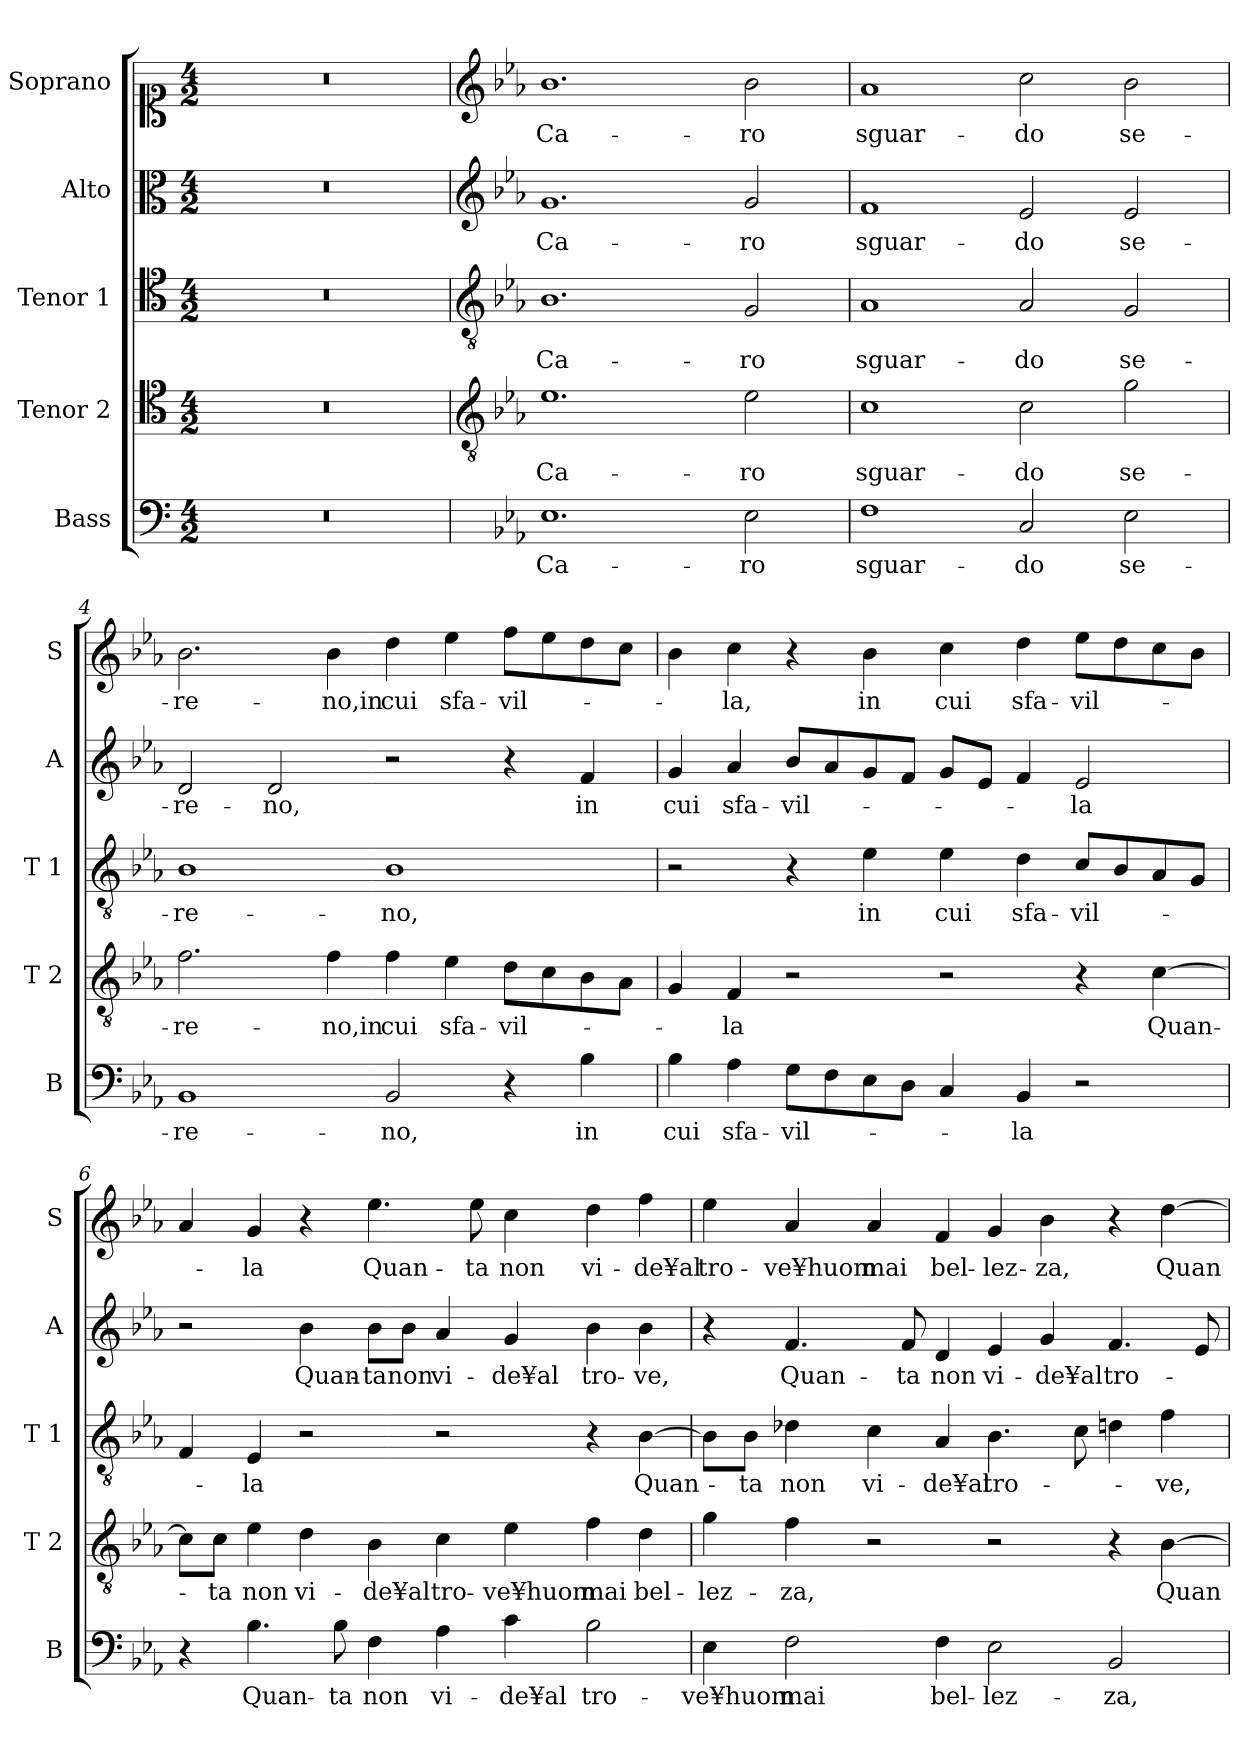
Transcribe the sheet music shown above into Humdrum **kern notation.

**kern	**text	**kern	**text	**kern	**text	**kern	**text	**kern	**text
*part5	*part5	*part4	*part4	*part3	*part3	*part2	*part2	*part1	*part1
*staff5	*staff5	*staff4	*staff4	*staff3	*staff3	*staff2	*staff2	*staff1	*staff1
*I"Bass	*	*I"Tenor 2	*	*I"Tenor 1	*	*I"Alto	*	*I"Soprano	*
*I'B	*	*I'T 2	*	*I'T 1	*	*I'A	*	*I'S	*
*clefF4	*	*clefC4	*	*clefC4	*	*clefC3	*	*clefC1	*
*k[]	*	*k[]	*	*k[]	*	*k[]	*	*k[]	*
*C:	*	*C:	*	*C:	*	*C:	*	*C:	*
*M4/2	*	*M4/2	*	*M4/2	*	*M4/2	*	*M4/2	*
=1	=1	=1	=1	=1	=1	=1	=1	=1	=1
0r	.	0r	.	0r	.	0r	.	0r	.
=2	=2	=2	=2	=2	=2	=2	=2	=2	=2
*	*	*clefGv2	*	*clefGv2	*	*clefG2	*	*clefG2	*
*k[b-e-a-]	*	*k[b-e-a-]	*	*k[b-e-a-]	*	*k[b-e-a-]	*	*k[b-e-a-]	*
*E-:	*	*E-:	*	*E-:	*	*E-:	*	*E-:	*
!	!LO:LY:b	!	!LO:LY:b	!	!LO:LY:b	!	!LO:LY:b	!	!LO:LY:b
1.E-	Ca-	1.e-	Ca-	1.B-	Ca-	1.g	Ca-	1.b-	Ca-
!	!LO:LY:b	!	!LO:LY:b	!	!LO:LY:b	!	!LO:LY:b	!	!LO:LY:b
2E-\	-ro	2e-\	-ro	2G/	-ro	2g/	-ro	2b-\	-ro
=3	=3	=3	=3	=3	=3	=3	=3	=3	=3
!	!LO:LY:b	!	!LO:LY:b	!	!LO:LY:b	!	!LO:LY:b	!	!LO:LY:b
1F	sguar-	1c	sguar-	1A-	sguar-	1f	sguar-	1a-	sguar-
!	!LO:LY:b	!	!LO:LY:b	!	!LO:LY:b	!	!LO:LY:b	!	!LO:LY:b
2C/	-do	2c\	-do	2A-/	-do	2e-/	-do	2cc\	-do
!	!LO:LY:b	!	!LO:LY:b	!	!LO:LY:b	!	!LO:LY:b	!	!LO:LY:b
2E-\	se-	2g\	se-	2G/	se-	2e-/	se-	2b-\	se-
=4	=4	=4	=4	=4	=4	=4	=4	=4	=4
!	!LO:LY:b	!	!LO:LY:b	!	!LO:LY:b	!	!LO:LY:b	!	!LO:LY:b
1BB-	-re-	2.f\	-re-	1B-	-re-	2d/	-re-	2.b-\	-re-
!	!	!	!	!	!	!	!LO:LY:b	!	!
.	.	.	.	.	.	2d/	-no,	.	.
!	!	!	!LO:LY:b	!	!	!	!	!	!LO:LY:b
.	.	4f\	-no,in	.	.	.	.	4b-\	-no,in
!	!LO:LY:b	!	!LO:LY:b	!	!LO:LY:b	!	!	!	!LO:LY:b
2BB-/	-no,	4f\	cui	1B-	-no,	2r	.	4dd\	cui
!	!	!	!LO:LY:b	!	!	!	!	!	!LO:LY:b
.	.	4e-\	sfa-	.	.	.	.	4ee-\	sfa-
!	!	!	!LO:LY:b	!	!	!	!	!	!LO:LY:b
4r	.	8d\L	-vil-	.	.	4r	.	8ff\L	-vil-
.	.	8c\	.	.	.	.	.	8ee-\	.
!	!LO:LY:b	!	!	!	!	!	!LO:LY:b	!	!
4B-\	in	8B-\	.	.	.	4f/	in	8dd\	.
.	.	8A-\J	.	.	.	.	.	8cc\J	.
!!LO:LB:g=z
=5	=5	=5	=5	=5	=5	=5	=5	=5	=5
!	!LO:LY:b	!	!	!	!	!	!LO:LY:b	!	!
4B-\	cui	4G/	.	2r	.	4g/	cui	4b-\	.
!	!LO:LY:b	!	!LO:LY:b	!	!	!	!LO:LY:b	!	!LO:LY:b
4A-\	sfa-	4F/	-la	.	.	4a-/	sfa-	4cc\	-la,
!	!LO:LY:b	!	!	!	!	!	!LO:LY:b	!	!
8G\L	-vil-	2r	.	4r	.	8b-/L	-vil-	4r	.
8F\	.	.	.	.	.	8a-/	.	.	.
!	!	!	!	!	!LO:LY:b	!	!	!	!LO:LY:b
8E-\	.	.	.	4e-\	in	8g/	.	4b-\	in
8D\J	.	.	.	.	.	8f/J	.	.	.
!	!	!	!	!	!LO:LY:b	!	!	!	!LO:LY:b
4C/	.	2r	.	4e-\	cui	8g/L	.	4cc\	cui
.	.	.	.	.	.	8e-/J	.	.	.
!	!LO:LY:b	!	!	!	!LO:LY:b	!	!	!	!LO:LY:b
4BB-/	-la	.	.	4d\	sfa-	4f/	.	4dd\	sfa-
!	!	!	!	!	!LO:LY:b	!	!LO:LY:b	!	!LO:LY:b
2r	.	4r	.	8c/L	-vil-	2e-/	-la	8ee-\L	-vil-
.	.	.	.	8B-/	.	.	.	8dd\	.
!	!	!	!LO:LY:b	!	!	!	!	!	!
.	.	[4c\	Quan-	8A-/	.	.	.	8cc\	.
.	.	.	.	8G/J	.	.	.	8b-\J	.
=6	=6	=6	=6	=6	=6	=6	=6	=6	=6
4r	.	8c\L]	.	4F/	.	2r	.	4a-/	.
!	!	!	!LO:LY:b	!	!	!	!	!	!
.	.	8c\J	-ta	.	.	.	.	.	.
!	!LO:LY:b	!	!LO:LY:b	!	!LO:LY:b	!	!	!	!LO:LY:b
4.B-\	Quan-	4e-\	non	4E-/	-la	.	.	4g/	-la
!	!	!	!LO:LY:b	!	!	!	!LO:LY:b	!	!
.	.	4d\	vi-	2r	.	4b-\	Quan-	4r	.
!	!LO:LY:b	!	!	!	!	!	!	!	!
8B-\	-ta	.	.	.	.	.	.	.	.
!	!LO:LY:b	!	!LO:LY:b	!	!	!	!LO:LY:b	!	!LO:LY:b
4F\	non	4B-\	-de¥al	.	.	8b-\L	-ta	4.ee-\	Quan-
!	!	!	!	!	!	!	!LO:LY:b	!	!
.	.	.	.	.	.	8b-\J	non	.	.
!	!LO:LY:b	!	!LO:LY:b	!	!	!	!LO:LY:b	!	!
4A-\	vi-	4c\	tro-	2r	.	4a-/	vi-	.	.
!	!	!	!	!	!	!	!	!	!LO:LY:b
.	.	.	.	.	.	.	.	8ee-\	-ta
!	!LO:LY:b	!	!LO:LY:b	!	!	!	!LO:LY:b	!	!LO:LY:b
4c\	-de¥al	4e-\	-ve¥huom	.	.	4g/	-de¥al	4cc\	non
!	!LO:LY:b	!	!LO:LY:b	!	!	!	!LO:LY:b	!	!LO:LY:b
2B-\	tro-	4f\	mai	4r	.	4b-\	tro-	4dd\	vi-
!	!	!	!LO:LY:b	!	!LO:LY:b	!	!LO:LY:b	!	!LO:LY:b
.	.	4d\	bel-	[4B-\	Quan-	4b-\	-ve,	4ff\	-de¥al
!!LO:PB:g=z
=7	=7	=7	=7	=7	=7	=7	=7	=7	=7
!	!LO:LY:b	!	!LO:LY:b	!	!	!	!	!	!LO:LY:b
4E-\	-ve¥huom	4g\	-lez-	8B-\L]	.	4r	.	4ee-\	tro-
!	!	!	!	!	!LO:LY:b	!	!	!	!
.	.	.	.	8B-\J	-ta	.	.	.	.
!	!LO:LY:b	!	!LO:LY:b	!	!LO:LY:b	!	!LO:LY:b	!	!LO:LY:b
2F\	mai	4f\	-za,	4d-X\	non	4.f/	Quan-	4a-/	-ve¥huom
!	!	!	!	!	!LO:LY:b	!	!	!	!LO:LY:b
.	.	2r	.	4c\	vi-	.	.	4a-/	mai
!	!	!	!	!	!	!	!LO:LY:b	!	!
.	.	.	.	.	.	8f/	-ta	.	.
!	!LO:LY:b	!	!	!	!LO:LY:b	!	!LO:LY:b	!	!LO:LY:b
4F\	bel-	.	.	4A-/	-de¥al	4d/	non	4f/	bel-
!	!LO:LY:b	!	!	!	!LO:LY:b	!	!LO:LY:b	!	!LO:LY:b
2E-\	-lez-	2r	.	4.B-\	tro-	4e-/	vi-	4g/	-lez-
!	!	!	!	!	!	!	!LO:LY:b	!	!LO:LY:b
.	.	.	.	.	.	4g/	-de¥al	4b-\	-za,
.	.	.	.	8c\	.	.	.	.	.
!	!LO:LY:b	!	!	!	!	!	!LO:LY:b	!	!
2BB-/	-za,	4r	.	4dn\	.	4.f/	tro-	4r	.
!	!	!	!LO:LY:b	!	!LO:LY:b	!	!	!	!LO:LY:b
.	.	[4B-\	Quan-	4f\	-ve,	.	.	[4dd\	Quan-
.	.	.	.	.	.	8e-/	.	.	.
=	=	=	=	=	=	=	=	=	=
*-	*-	*-	*-	*-	*-	*-	*-	*-	*-
